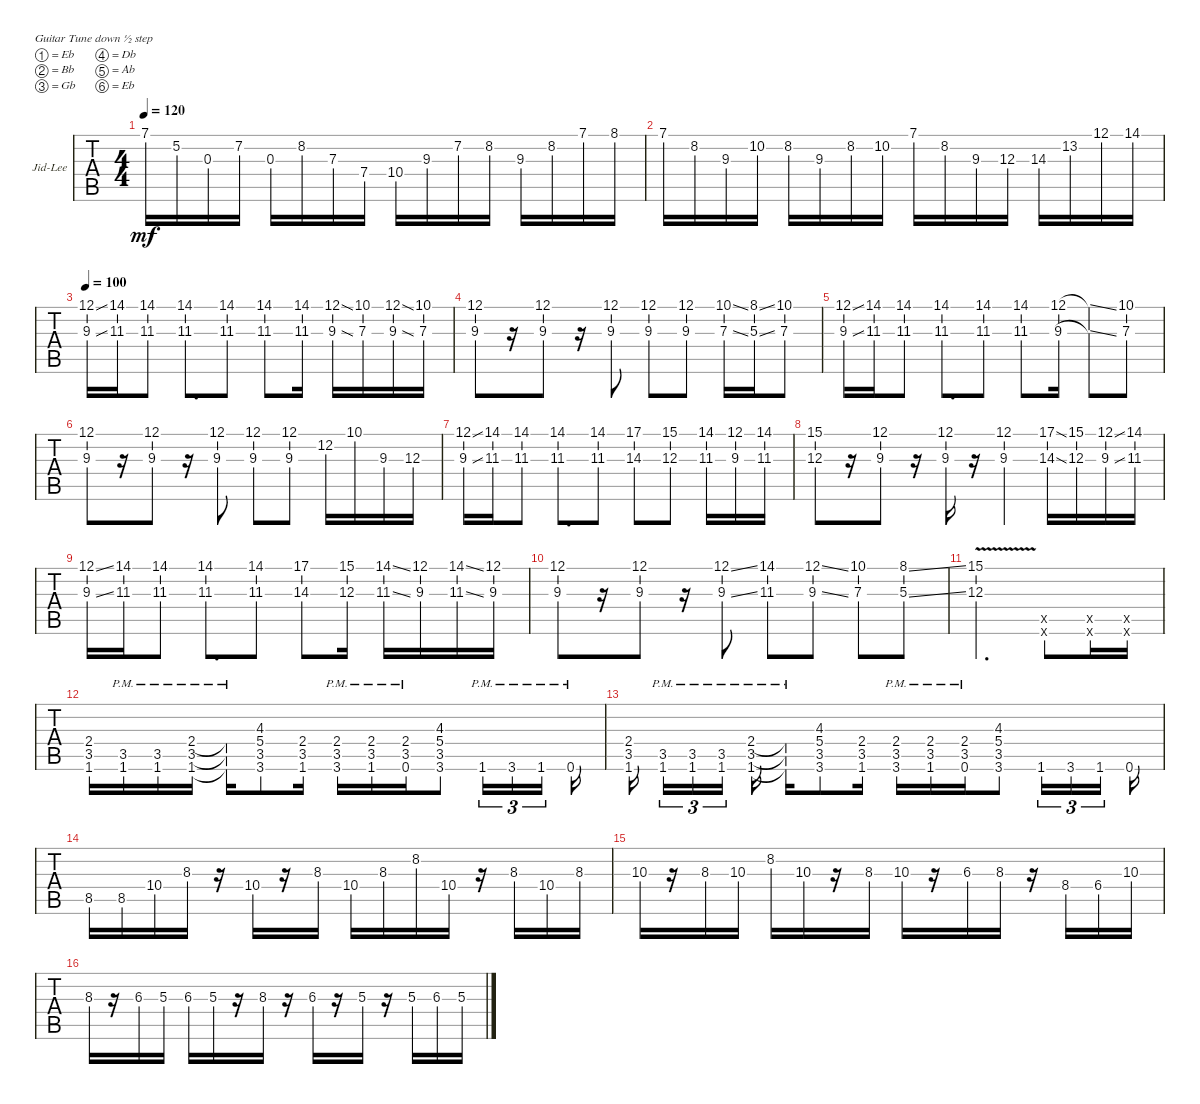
\defaultSystemsLayout 4
\bracketExtendMode groupsimilarinstruments
\firstSystemTrackNameOrientation horizontal
\otherSystemsTrackNameOrientation horizontal
\track ("Jid-Lee" "Jid-Lee") {instrument distortionguitar}
\staff {tabs}
\tuning (Eb4 Bb3 Gb3 Db3 Ab2 Eb2)
\ts (4 4)
\tempo 120
\clef g2
\ks c
7.1.16{dy mf} 5.2.16 0.3.16 7.2.16 0.3.16 8.2.16 7.3.16 7.4.16 10.4.16 9.3.16 7.2.16 8.2.16 9.3.16 8.2.16 7.1.16 8.1.16 |
7.1.16 8.2.16 9.3.16 10.2.16 8.2.16 9.3.16 8.2.16 10.2.16 7.1.16 8.2.16 9.3.16 12.3.16 14.3.16 13.2.16 12.1.16 14.1.16 |
\tempo 100
(12.1{ss} 9.3{ss}).16 (14.1 11.3).16 (14.1 11.3).8 (14.1 11.3).8{d} (14.1 11.3).8 (14.1 11.3).8 (14.1 11.3).16 (12.1{ss} 9.3{ss}).16 (10.1 7.3).16 (12.1{ss} 9.3{ss}).16 (10.1 7.3).16 |
(12.1 9.3).8 r.16 (12.1 9.3).8 r.16 (12.1 9.3).8 (12.1 9.3).8 (12.1 9.3).8 (10.1{ss} 7.3{ss}).16 (8.1{ss} 5.3{ss}).16 (10.1 7.3).8 |
(12.1{ss} 9.3{ss}).16 (14.1 11.3).16 (14.1 11.3).8 (14.1 11.3).8{d} (14.1 11.3).8 (14.1 11.3).8 (12.1 9.3).16 (12.1{ss t} 9.3{ss t}).8 (10.1 7.3).8 |
(12.1 9.3).8 r.16 (12.1 9.3).8 r.16 (12.1 9.3).8 (12.1 9.3).8 (12.1 9.3).8 12.2.16 10.1.16 9.3.16 12.3.16 |
(12.1{ss} 9.3{ss}).16 (14.1 11.3).16 (14.1 11.3).8 (14.1 11.3).8{d} (14.1 11.3).8 (17.1 14.3).8 (15.1 12.3).8 (14.1 11.3).16 (12.1 9.3).16 (14.1 11.3).16 |
(15.1 12.3).8 r.16 (12.1 9.3).8 r.16 (12.1 9.3).16 r.16 (12.1 9.3).4 (17.1{ss} 14.3{ss}).16 (15.1 12.3).16 (12.1{ss} 9.3{ss}).16 (14.1 11.3).16 |
(12.1{ss} 9.3{ss}).16 (14.1 11.3).16 (14.1 11.3).8 (14.1 11.3).8{d} (14.1 11.3).8 (17.1 14.3).8 (15.1 12.3).16 (14.1{ss} 11.3{ss}).16 (12.1 9.3).16 (14.1{ss} 11.3{ss}).16 (12.1 9.3).16 |
(12.1 9.3).8 r.16 (12.1 9.3).8 r.16 (12.1{ss} 9.3{ss}).8 (14.1 11.3).8 (12.1{ss} 9.3{ss}).8 (10.1 7.3).8 (8.1{ss} 5.3{ss}).8 |
(15.1{v} 12.3{v}).2{d} (0.5{x} 0.6{x}).8 (0.5{x} 0.6{x}).16 (0.5{x} 0.6{x}).16 |
(1.6 3.5 2.4).16 (1.6{pm} 3.5{pm}).16 (1.6{pm} 3.5{pm}).16 (1.6{pm} 3.5{pm} 2.4{pm}).16 (1.6{pm t} 3.5{pm t} 2.4{pm t}).16 (3.6 3.5 5.4 4.3).8 (1.6 3.5 2.4).16 (3.6{pm} 3.5{pm} 2.4{pm}).16 (1.6{pm} 3.5{pm} 2.4{pm}).16 (0.6{pm} 3.5{pm} 2.4{pm}).16 (3.6 3.5 5.4 4.3).8 1.6{pm}.16{tu (3 2)} 3.6{pm}.16{tu (3 2)} 1.6{pm}.16{tu (3 2)} 0.6{pm}.16 |
(1.6 3.5 2.4).16 (1.6{pm} 3.5{pm}).16{tu (3 2)} (1.6{pm} 3.5{pm}).16{tu (3 2)} (1.6{pm} 3.5{pm}).16{tu (3 2)} (1.6{pm} 3.5{pm} 2.4{pm}).16 (1.6{pm t} 3.5{pm t} 2.4{pm t}).16 (3.6 3.5 5.4 4.3).8 (1.6 3.5 2.4).16 (3.6{pm} 3.5{pm} 2.4{pm}).16 (1.6{pm} 3.5{pm} 2.4{pm}).16 (0.6{pm} 3.5{pm} 2.4{pm}).16 (3.6 3.5 5.4 4.3).8 1.6.16{tu (3 2)} 3.6.16{tu (3 2)} 1.6.16{tu (3 2)} 0.6.16 |
8.5.16 8.5.16 10.4.16 8.3.16 r.16 10.4.16 r.16 8.3.16 10.4.16 8.3.16 8.2.16 10.4.16 r.16 8.3.16 10.4.16 8.3.16 |
10.3.16 r.16 8.3.16 10.3.16 8.2.16 10.3.16 r.16 8.3.16 10.3.16 r.16 6.3.16 8.3.16 r.16 8.4.16 6.4.16 10.3.16 |
8.3.16 r.16 6.3.16 5.3.16 6.3.16 5.3.16 r.16 8.3.16 r.16 6.3.16 r.16 5.3.16 r.16 5.3.16 6.3.16 5.3.16
